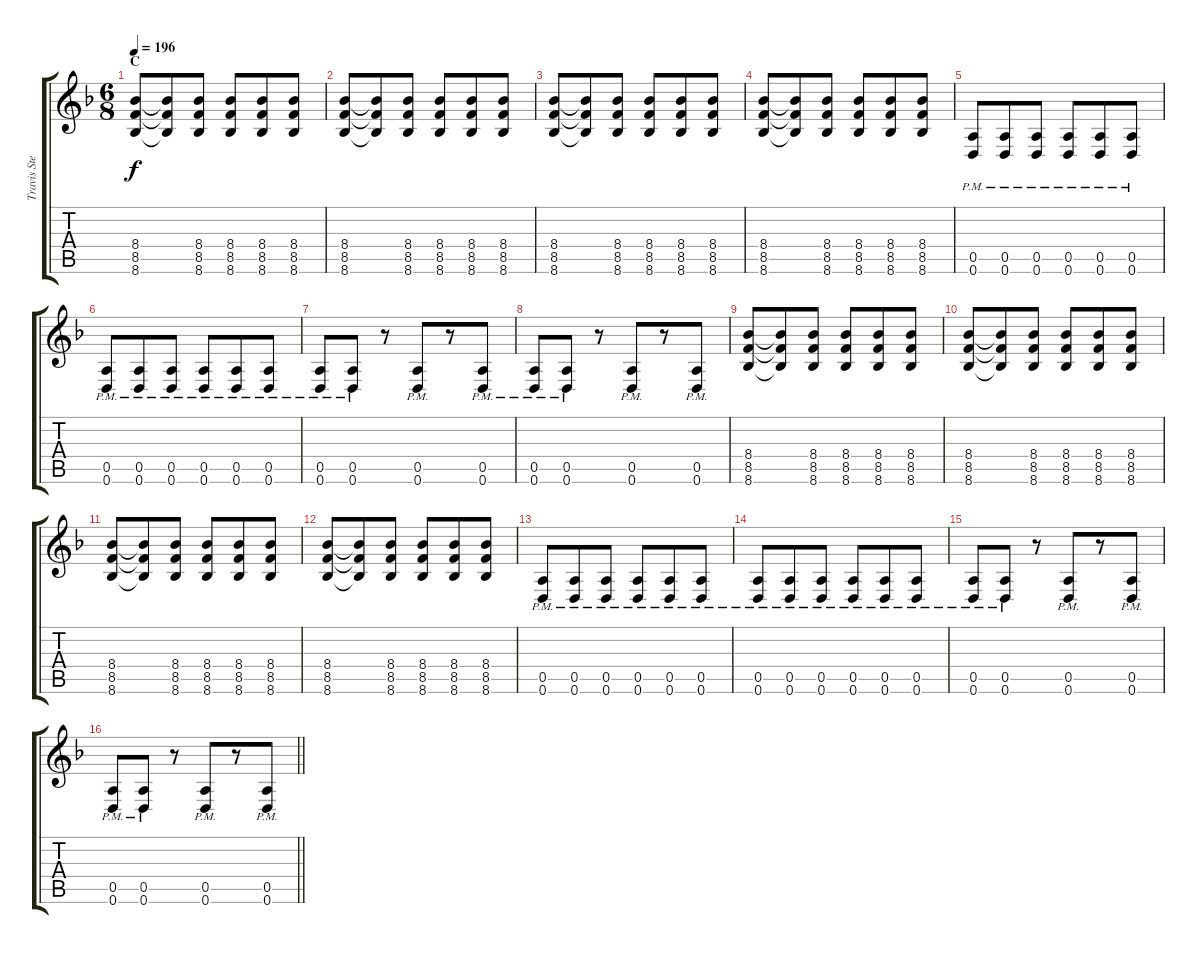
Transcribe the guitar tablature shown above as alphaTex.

\track ("Travis Stever - Guitar" "Travis Ste") {instrument distortionguitar}
\staff {score tabs}
\tuning (E4 B3 G3 D3 A2 D2) {hide}
\ts (6 8)
\section ("" "C")
\tempo 196
\clef g2
\ks f
(8.4 8.5 8.6).8{dy f} (8.4{t} 8.5{t} 8.6{t}).8 (8.4 8.5 8.6).8 (8.4 8.5 8.6).8 (8.4 8.5 8.6).8 (8.4 8.5 8.6).8 |
(8.4 8.5 8.6).8 (8.4{t} 8.5{t} 8.6{t}).8 (8.4 8.5 8.6).8 (8.4 8.5 8.6).8 (8.4 8.5 8.6).8 (8.4 8.5 8.6).8 |
(8.4 8.5 8.6).8 (8.4{t} 8.5{t} 8.6{t}).8 (8.4 8.5 8.6).8 (8.4 8.5 8.6).8 (8.4 8.5 8.6).8 (8.4 8.5 8.6).8 |
(8.4 8.5 8.6).8 (8.4{t} 8.5{t} 8.6{t}).8 (8.4 8.5 8.6).8 (8.4 8.5 8.6).8 (8.4 8.5 8.6).8 (8.4 8.5 8.6).8 |
(0.5{pm} 0.6{pm}).8 (0.5{pm} 0.6{pm}).8 (0.5{pm} 0.6{pm}).8 (0.5{pm} 0.6{pm}).8 (0.5{pm} 0.6{pm}).8 (0.5{pm} 0.6{pm}).8 |
(0.5{pm} 0.6{pm}).8 (0.5{pm} 0.6{pm}).8 (0.5{pm} 0.6{pm}).8 (0.5{pm} 0.6{pm}).8 (0.5{pm} 0.6{pm}).8 (0.5{pm} 0.6{pm}).8 |
(0.5{pm} 0.6{pm}).8 (0.5{pm} 0.6{pm}).8 r.8 (0.5{pm} 0.6{pm}).8 r.8 (0.5{pm} 0.6{pm}).8 |
(0.5{pm} 0.6{pm}).8 (0.5{pm} 0.6{pm}).8 r.8 (0.5{pm} 0.6{pm}).8 r.8 (0.5{pm} 0.6{pm}).8 |
(8.4 8.5 8.6).8 (8.4{t} 8.5{t} 8.6{t}).8 (8.4 8.5 8.6).8 (8.4 8.5 8.6).8 (8.4 8.5 8.6).8 (8.4 8.5 8.6).8 |
(8.4 8.5 8.6).8 (8.4{t} 8.5{t} 8.6{t}).8 (8.4 8.5 8.6).8 (8.4 8.5 8.6).8 (8.4 8.5 8.6).8 (8.4 8.5 8.6).8 |
(8.4 8.5 8.6).8 (8.4{t} 8.5{t} 8.6{t}).8 (8.4 8.5 8.6).8 (8.4 8.5 8.6).8 (8.4 8.5 8.6).8 (8.4 8.5 8.6).8 |
(8.4 8.5 8.6).8 (8.4{t} 8.5{t} 8.6{t}).8 (8.4 8.5 8.6).8 (8.4 8.5 8.6).8 (8.4 8.5 8.6).8 (8.4 8.5 8.6).8 |
(0.5{pm} 0.6{pm}).8 (0.5{pm} 0.6{pm}).8 (0.5{pm} 0.6{pm}).8 (0.5{pm} 0.6{pm}).8 (0.5{pm} 0.6{pm}).8 (0.5{pm} 0.6{pm}).8 |
(0.5{pm} 0.6{pm}).8 (0.5{pm} 0.6{pm}).8 (0.5{pm} 0.6{pm}).8 (0.5{pm} 0.6{pm}).8 (0.5{pm} 0.6{pm}).8 (0.5{pm} 0.6{pm}).8 |
(0.5{pm} 0.6{pm}).8 (0.5{pm} 0.6{pm}).8 r.8 (0.5{pm} 0.6{pm}).8 r.8 (0.5{pm} 0.6{pm}).8 |
\barLineRight lightlight
(0.5{pm} 0.6{pm}).8 (0.5{pm} 0.6{pm}).8 r.8 (0.5{pm} 0.6{pm}).8 r.8 (0.5{pm} 0.6{pm}).8
